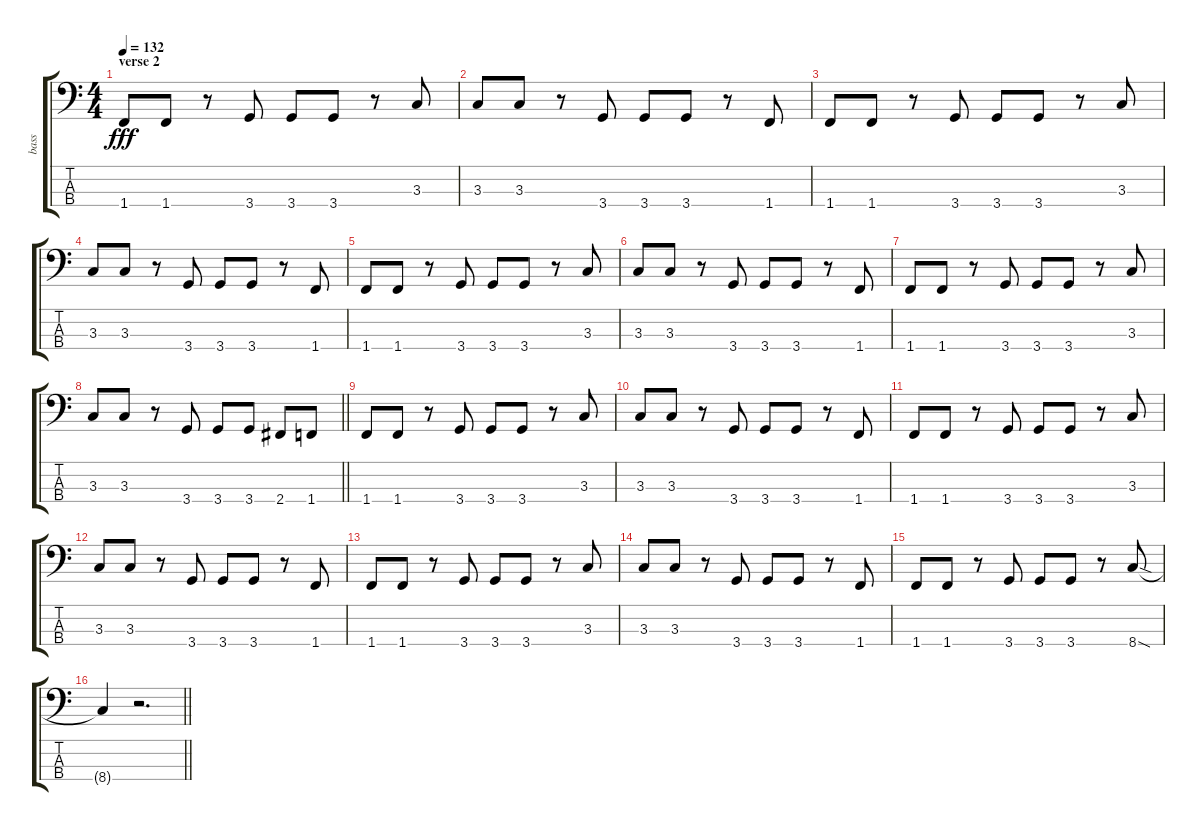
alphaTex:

\track ("bass" "bass") {instrument electricbassfinger}
\staff {score tabs}
\tuning (G2 D2 A1 E1) {hide}
\ts (4 4)
\section ("" "verse 2")
\tempo 132
\clef f4
\ks c
1.4.8{dy fff} 1.4.8 r.8 3.4.8 3.4.8 3.4.8 r.8 3.3.8 |
3.3.8 3.3.8 r.8 3.4.8 3.4.8 3.4.8 r.8 1.4.8 |
1.4.8 1.4.8 r.8 3.4.8 3.4.8 3.4.8 r.8 3.3.8 |
3.3.8 3.3.8 r.8 3.4.8 3.4.8 3.4.8 r.8 1.4.8 |
1.4.8 1.4.8 r.8 3.4.8 3.4.8 3.4.8 r.8 3.3.8 |
3.3.8 3.3.8 r.8 3.4.8 3.4.8 3.4.8 r.8 1.4.8 |
1.4.8 1.4.8 r.8 3.4.8 3.4.8 3.4.8 r.8 3.3.8 |
\barLineRight lightlight
3.3.8 3.3.8 r.8 3.4.8 3.4.8 3.4.8 2.4.8 1.4.8 |
\section ("" "")
1.4.8 1.4.8 r.8 3.4.8 3.4.8 3.4.8 r.8 3.3.8 |
3.3.8 3.3.8 r.8 3.4.8 3.4.8 3.4.8 r.8 1.4.8 |
1.4.8 1.4.8 r.8 3.4.8 3.4.8 3.4.8 r.8 3.3.8 |
3.3.8 3.3.8 r.8 3.4.8 3.4.8 3.4.8 r.8 1.4.8 |
1.4.8 1.4.8 r.8 3.4.8 3.4.8 3.4.8 r.8 3.3.8 |
3.3.8 3.3.8 r.8 3.4.8 3.4.8 3.4.8 r.8 1.4.8 |
1.4.8 1.4.8 r.8 3.4.8 3.4.8 3.4.8 r.8 8.4{sod}.8 |
\barLineRight lightlight
8.4{t}.4 r.2{d}
